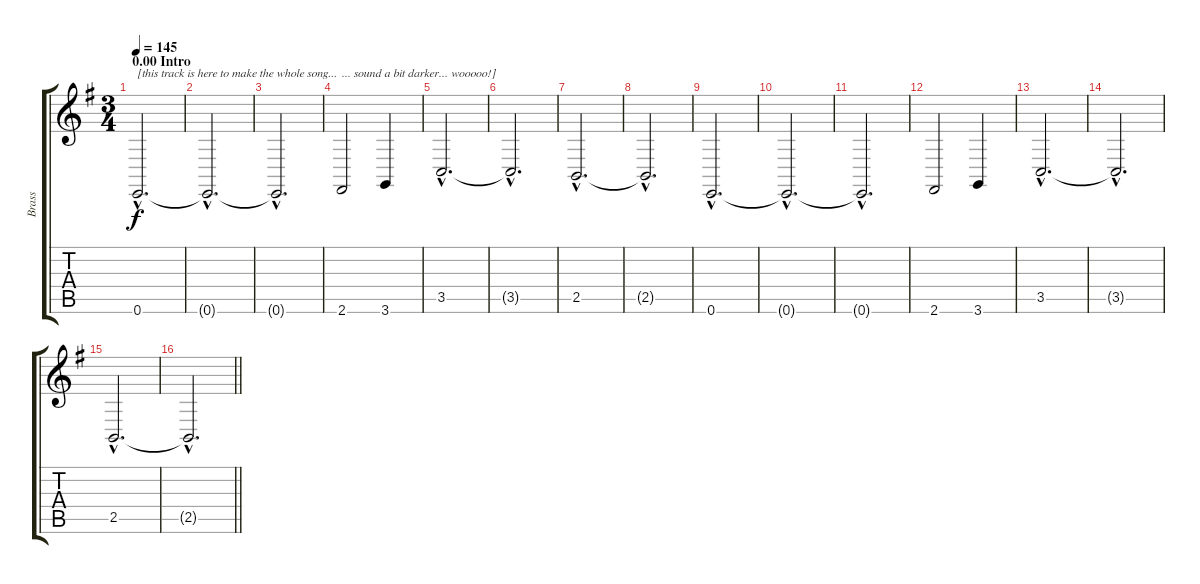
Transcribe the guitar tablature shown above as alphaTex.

\track ("Brass" "Brass") {instrument tuba}
\staff {score tabs}
\tuning (E4 B3 G3 D3 A2 E2) {hide}
\ts (3 4)
\section ("" "0.00 Intro")
\tempo 145
\clef g2
\ks eminor
0.6{hac}.2{d txt "[this track is here to make the whole song..." dy f instrument tuba} |
0.6{hac t}.2{d} |
0.6{hac t}.2{d} |
2.6.2{txt "... sound a bit darker... wooooo!]"} 3.6.4 |
3.5{hac}.2{d} |
3.5{hac t}.2{d} |
2.5{hac}.2{d} |
2.5{hac t}.2{d} |
0.6{hac}.2{d} |
0.6{hac t}.2{d} |
0.6{hac t}.2{d} |
2.6.2 3.6.4 |
3.5{hac}.2{d} |
3.5{hac t}.2{d} |
2.5{hac}.2{d} |
\barLineRight lightlight
2.5{hac t}.2{d}
